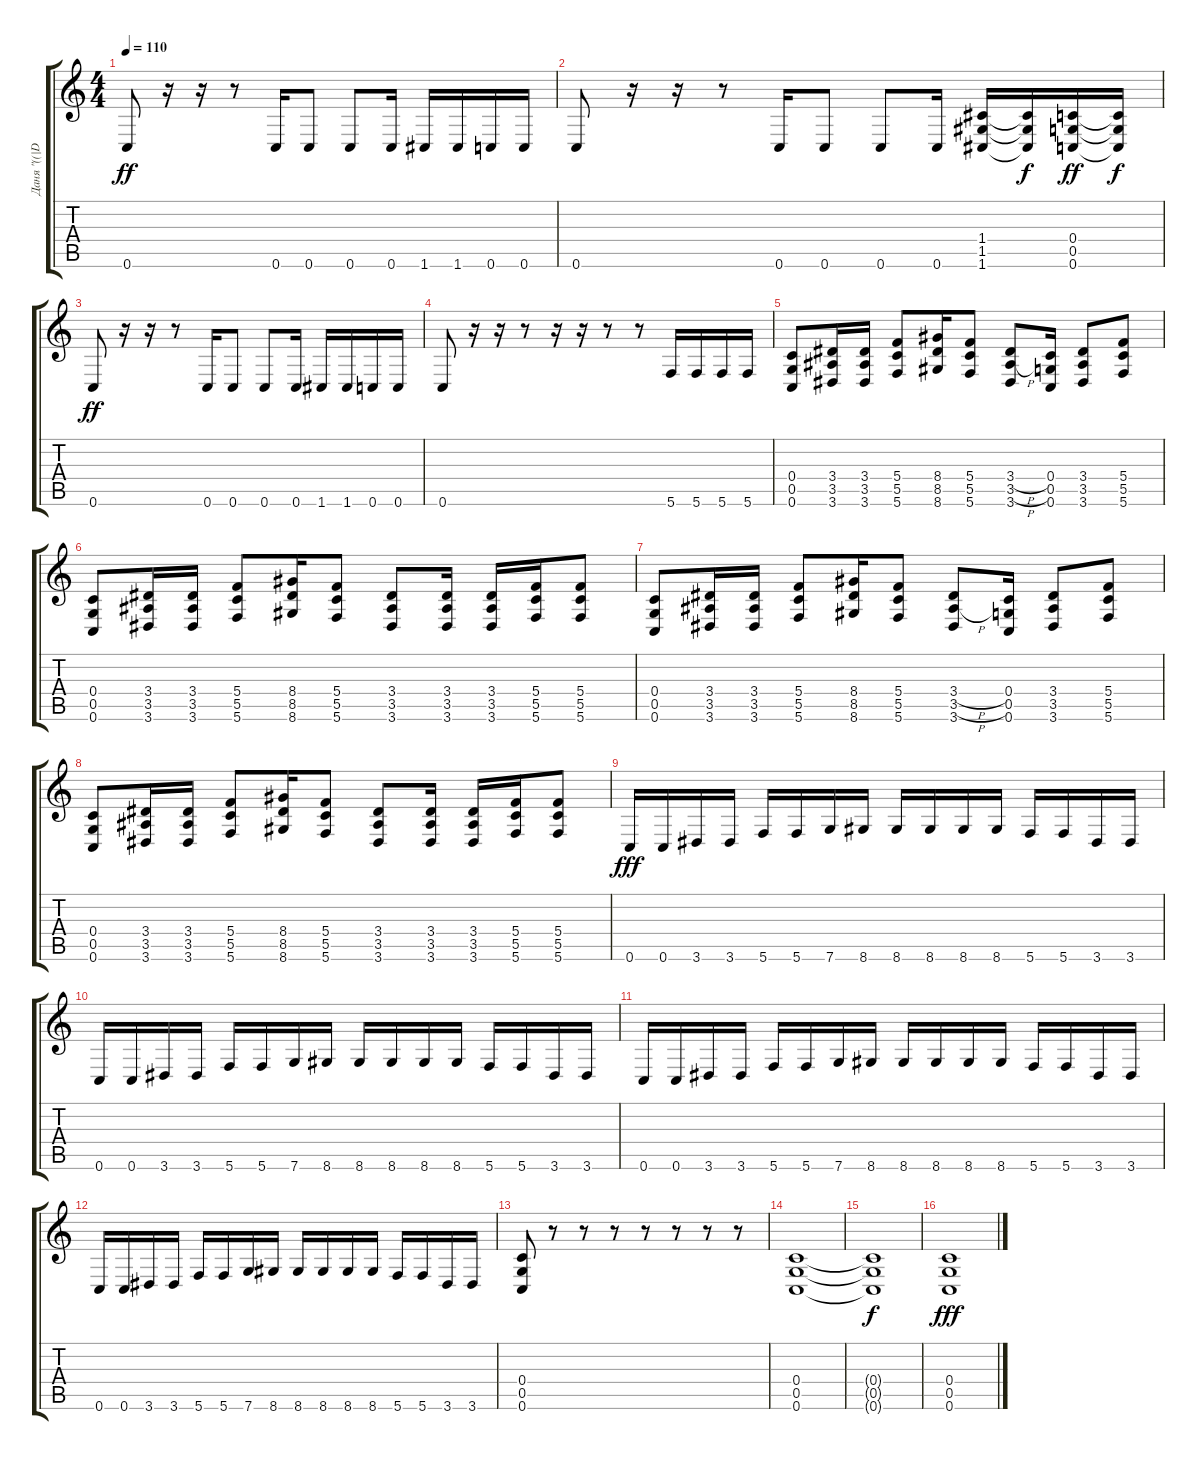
\track ("Даня \"((|DistortioN|)) \" Туманов" "Даня \"((|D") {instrument distortionguitar}
\staff {score tabs}
\tuning (D4 A3 F3 C3 G2 C2) {hide}
\ts (4 4)
\tempo 110
\clef g2
\ks c
0.6.8{dy ff} r.16 r.16 r.8 0.6.16 0.6.8 0.6.8 0.6.16 1.6.16 1.6.16 0.6.16 0.6.16 |
0.6.8 r.16 r.16 r.8 0.6.16 0.6.8 0.6.8 0.6.16 (1.4 1.5 1.6).16 (1.4{t} 1.5{t} 1.6{t}).16{dy f} (0.4 0.5 0.6).16{dy ff} (0.4{t} 0.5{t} 0.6{t}).16{dy f} |
0.6.8{dy ff} r.16 r.16 r.8 0.6.16 0.6.8 0.6.8 0.6.16 1.6.16 1.6.16 0.6.16 0.6.16 |
0.6.8 r.16 r.16 r.8 r.16 r.16 r.8 r.8 5.6.16 5.6.16 5.6.16 5.6.16 |
(0.4 0.5 0.6).8 (3.4 3.5 3.6).16 (3.4 3.5 3.6).16 (5.4 5.5 5.6).8 (8.4 8.5 8.6).16 (5.4 5.5 5.6).8 (3.4{h} 3.5{h} 3.6).8 (0.4 0.5 0.6).16 (3.4 3.5 3.6).8 (5.4 5.5 5.6).8 |
(0.4 0.5 0.6).8 (3.4 3.5 3.6).16 (3.4 3.5 3.6).16 (5.4 5.5 5.6).8 (8.4 8.5 8.6).16 (5.4 5.5 5.6).8 (3.4 3.5 3.6).8 (3.4 3.5 3.6).16 (3.4 3.5 3.6).16 (5.4 5.5 5.6).16 (5.4 5.5 5.6).8 |
(0.4 0.5 0.6).8 (3.4 3.5 3.6).16 (3.4 3.5 3.6).16 (5.4 5.5 5.6).8 (8.4 8.5 8.6).16 (5.4 5.5 5.6).8 (3.4{h} 3.5{h} 3.6).8 (0.4 0.5 0.6).16 (3.4 3.5 3.6).8 (5.4 5.5 5.6).8 |
(0.4 0.5 0.6).8 (3.4 3.5 3.6).16 (3.4 3.5 3.6).16 (5.4 5.5 5.6).8 (8.4 8.5 8.6).16 (5.4 5.5 5.6).8 (3.4 3.5 3.6).8 (3.4 3.5 3.6).16 (3.4 3.5 3.6).16 (5.4 5.5 5.6).16 (5.4 5.5 5.6).8 |
0.6.16{dy fff} 0.6.16 3.6.16 3.6.16 5.6.16 5.6.16 7.6.16 8.6.16 8.6.16 8.6.16 8.6.16 8.6.16 5.6.16 5.6.16 3.6.16 3.6.16 |
0.6.16 0.6.16 3.6.16 3.6.16 5.6.16 5.6.16 7.6.16 8.6.16 8.6.16 8.6.16 8.6.16 8.6.16 5.6.16 5.6.16 3.6.16 3.6.16 |
0.6.16 0.6.16 3.6.16 3.6.16 5.6.16 5.6.16 7.6.16 8.6.16 8.6.16 8.6.16 8.6.16 8.6.16 5.6.16 5.6.16 3.6.16 3.6.16 |
0.6.16 0.6.16 3.6.16 3.6.16 5.6.16 5.6.16 7.6.16 8.6.16 8.6.16 8.6.16 8.6.16 8.6.16 5.6.16 5.6.16 3.6.16 3.6.16 |
(0.4 0.5 0.6).8 r.8 r.8 r.8 r.8 r.8 r.8 r.8 |
(0.4 0.5 0.6).1 |
(0.4{t} 0.5{t} 0.6{t}).1{dy f} |
(0.4 0.5 0.6).1{dy fff}
